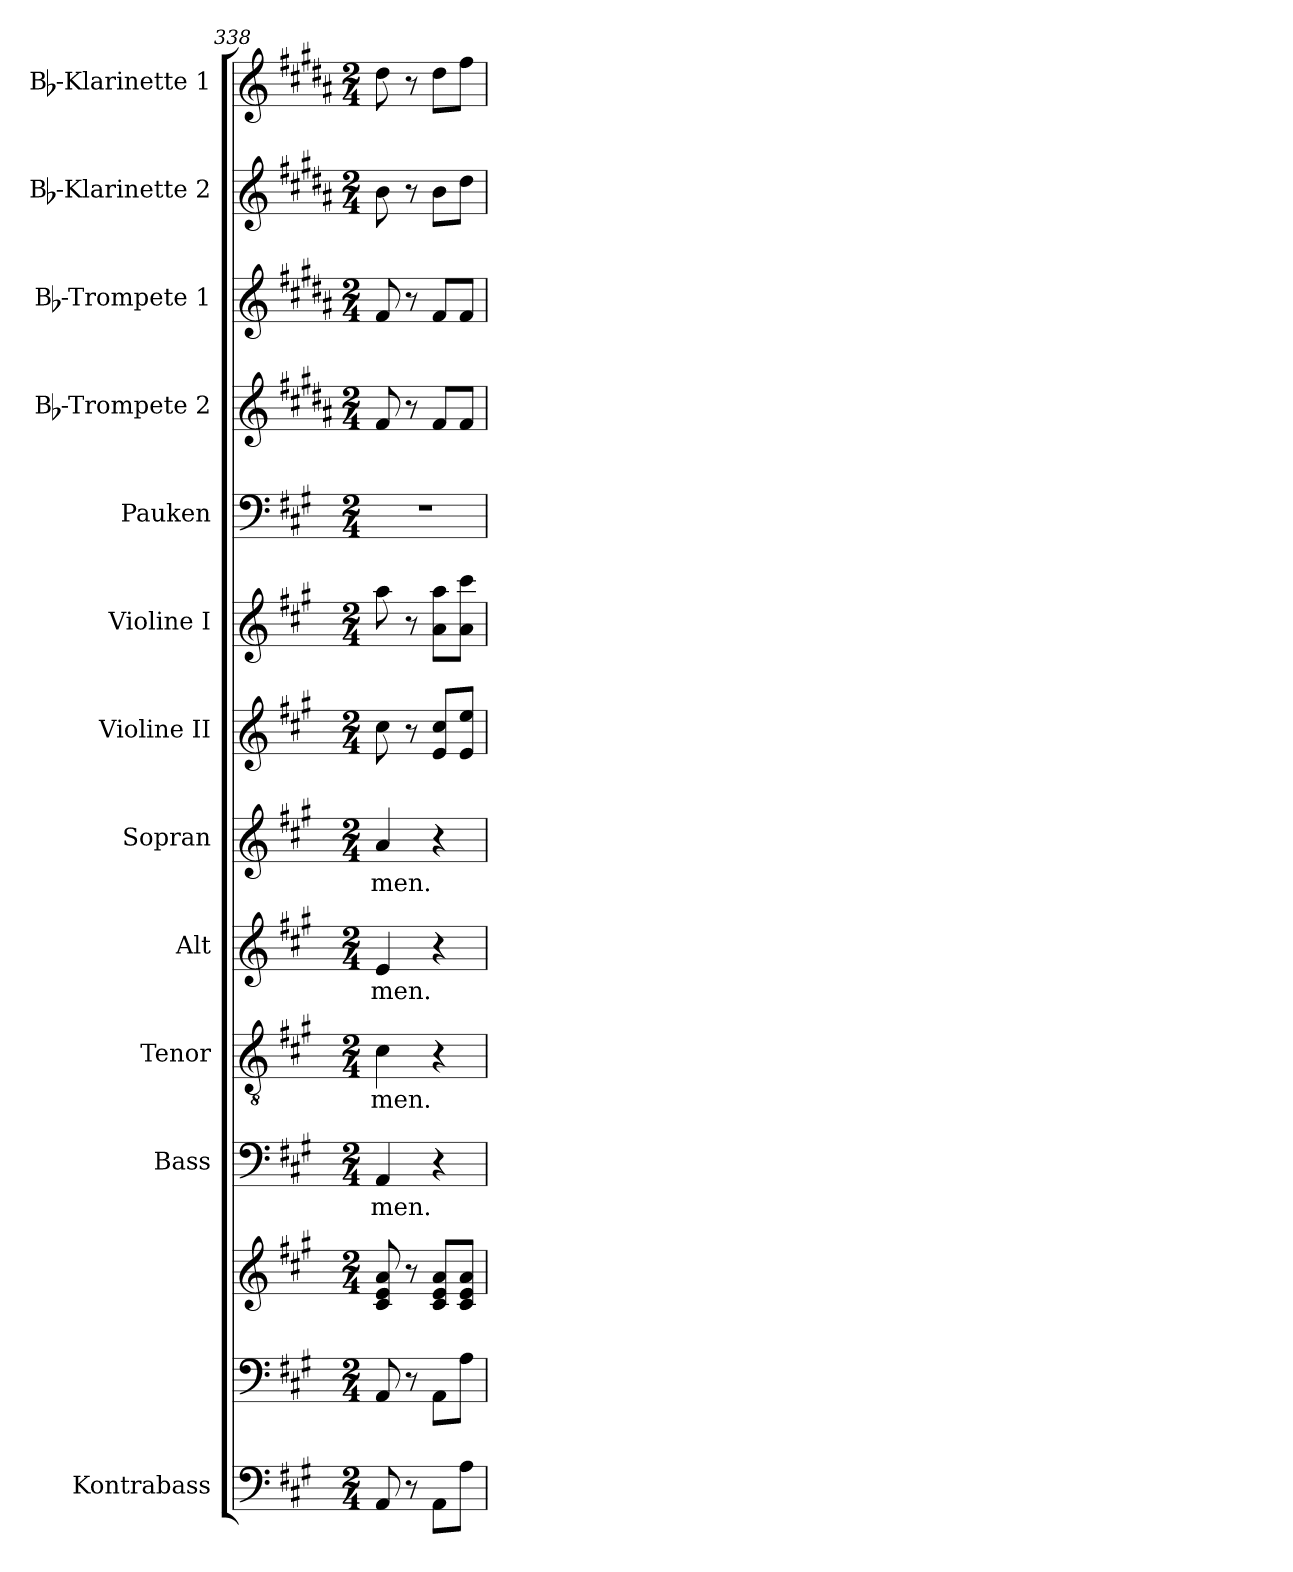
**kern	**kern	**kern	**kern	**text	**kern	**text	**kern	**text	**kern	**text	**kern	**kern	**kern	**kern	**kern	**kern	**kern
*part13	*part12	*part12	*part11	*part11	*part10	*part10	*part9	*part9	*part8	*part8	*part7	*part6	*part5	*part4	*part3	*part2	*part1
*staff14	*staff13	*staff12	*staff11	*staff11	*staff10	*staff10	*staff9	*staff9	*staff8	*staff8	*staff7	*staff6	*staff5	*staff4	*staff3	*staff2	*staff1
*I"Kontrabass	*	*	*I"Bass	*	*I"Tenor	*	*I"Alt	*	*I"Sopran	*	*I"Violine II	*I"Violine I	*I"Pauken	*I"Bb-Trompete 2	*I"Bb-Trompete 1	*I"Bb-Klarinette 2	*I"Bb-Klarinette 1
*I'Kb.	*	*	*I'B.	*	*I'T.	*	*I'A.	*	*I'S.	*	*I'Vl. II	*I'Vl. I	*I'Pk.	*I'Bb Trp. 2	*I'Bb Trp. 1	*I'Bb Kl. 2	*I'Bb Kl. 1
*clefF4	*clefF4	*clefG2	*clefF4	*	*clefGv2	*	*clefG2	*	*clefG2	*	*clefG2	*clefG2	*clefF4	*clefG2	*clefG2	*clefG2	*clefG2
*ITrd7c12	*	*	*	*	*	*	*	*	*	*	*	*	*	*ITrd1c2	*ITrd1c2	*ITrd1c2	*ITrd1c2
*k[f#c#g#]	*k[f#c#g#]	*k[f#c#g#]	*k[f#c#g#]	*	*k[f#c#g#]	*	*k[f#c#g#]	*	*k[f#c#g#]	*	*k[f#c#g#]	*k[f#c#g#]	*k[f#c#g#]	*k[f#c#g#]	*k[f#c#g#]	*k[f#c#g#]	*k[f#c#g#]
*A:	*A:	*A:	*A:	*	*A:	*	*A:	*	*A:	*	*A:	*A:	*A:	*A:	*A:	*A:	*A:
*M2/4	*M2/4	*M2/4	*M2/4	*	*M2/4	*	*M2/4	*	*M2/4	*	*M2/4	*M2/4	*M2/4	*M2/4	*M2/4	*M2/4	*M2/4
=338	=338	=338	=338	=338	=338	=338	=338	=338	=338	=338	=338	=338	=338	=338	=338	=338	=338
!	!	!	!	!LO:LY:b	!	!LO:LY:b	!	!LO:LY:b	!	!LO:LY:b	!	!	!	!	!	!	!
8AAA/	8AA/	8c#/ 8e/ 8a/	4AA/	-men.	4c#\	-men.	4e/	-men.	4a/	-men.	8cc#\	8aa\	2r	8e/	8e/	8a\	8cc#\
8r	8r	8r	.	.	.	.	.	.	.	.	8r	8r	.	8r	8r	8r	8r
8AAA\L	8AA\L	8c#/ 8e/ 8a/L	4r	.	4r	.	4r	.	4r	.	8e/ 8cc#/L	8a\ 8aa\L	.	8e/L	8e/L	8a\L	8cc#\L
8AA\J	8A\J	8c#/ 8e/ 8a/J	.	.	.	.	.	.	.	.	8e/ 8ee/J	8a\ 8ccc#\J	.	8e/J	8e/J	8cc#\J	8ee\J
=	=	=	=	=	=	=	=	=	=	=	=	=	=	=	=	=	=
*-	*-	*-	*-	*-	*-	*-	*-	*-	*-	*-	*-	*-	*-	*-	*-	*-	*-
